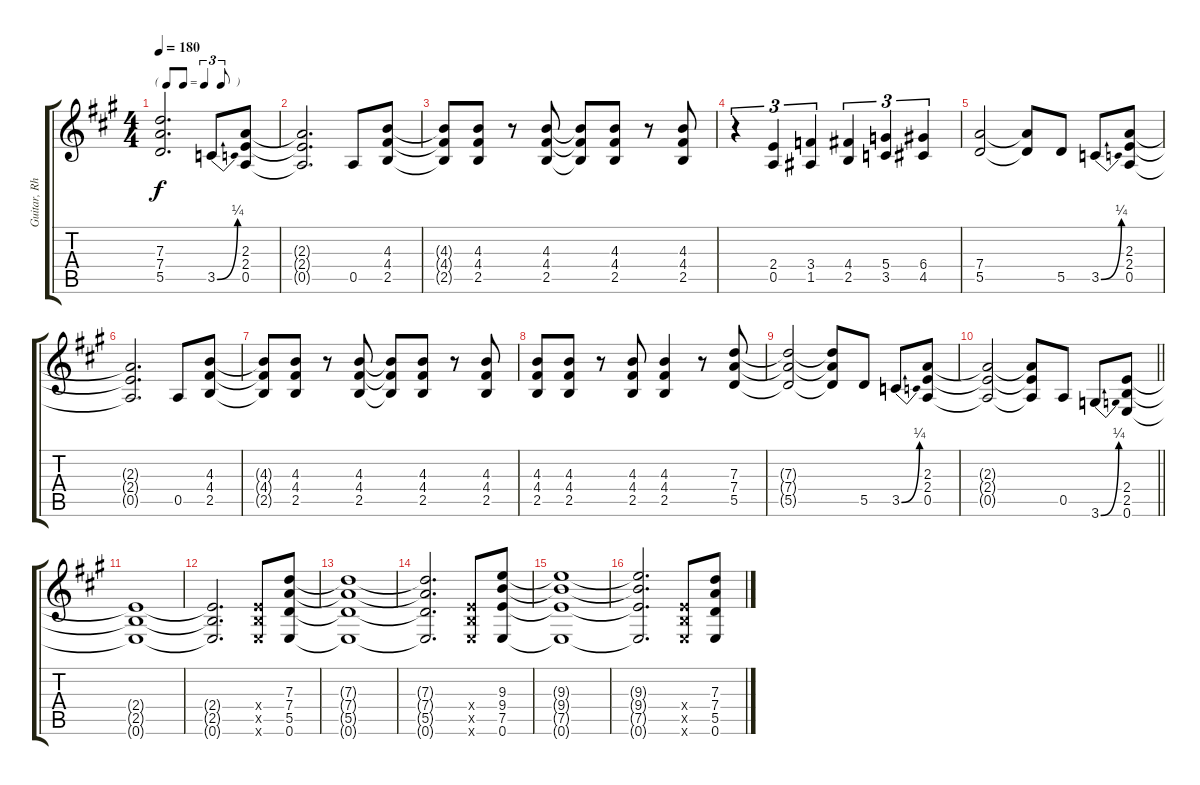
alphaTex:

\track ("Guitar, Rhythm" "Guitar, Rh") {instrument distortionguitar}
\staff {score tabs}
\tuning (E4 B3 G3 D3 A2 E2) {hide}
\ts (4 4)
\tf triplet8th
\tempo 180
\clef g2
\ks a
(7.3{t} 7.4{t} 5.5{t}).2{d dy f} 3.5{be (bend 0 0 60 1)}.8 (2.3 2.4 0.5).8 |
(2.3{t} 2.4{t} 0.5{t}).2{d} 0.5.8 (4.3 4.4 2.5).8 |
(4.3{t} 4.4{t} 2.5{t}).8 (4.3 4.4 2.5).8 r.8 (4.3 4.4 2.5).8 (4.3{t} 4.4{t} 2.5{t}).8 (4.3 4.4 2.5).8 r.8 (4.3 4.4 2.5).8 |
r.4{tu (3 2)} (2.4 0.5).4{tu (3 2)} (3.4 1.5).4{tu (3 2)} (4.4 2.5).4{tu (3 2)} (5.4 3.5).4{tu (3 2)} (6.4 4.5).4{tu (3 2)} |
(7.4 5.5).2 (7.4{t} 5.5{t}).8 5.5.8 3.5{be (bend 0 0 60 1)}.8 (2.3 2.4 0.5).8 |
(2.3{t} 2.4{t} 0.5{t}).2{d} 0.5.8 (4.3 4.4 2.5).8 |
(4.3{t} 4.4{t} 2.5{t}).8 (4.3 4.4 2.5).8 r.8 (4.3 4.4 2.5).8 (4.3{t} 4.4{t} 2.5{t}).8 (4.3 4.4 2.5).8 r.8 (4.3 4.4 2.5).8 |
(4.3 4.4 2.5).8 (4.3 4.4 2.5).8 r.8 (4.3 4.4 2.5).8 (4.3 4.4 2.5).4 r.8 (7.3 7.4 5.5).8 |
(7.3{t} 7.4{t} 5.5{t}).2 (7.3{t} 7.4{t} 5.5{t}).8 5.5.8 3.5{be (bend 0 0 60 1)}.8 (2.3 2.4 0.5).8 |
\barLineRight lightlight
(2.3{t} 2.4{t} 0.5{t}).2 (2.3{t} 2.4{t} 0.5{t}).8 0.5.8 3.6{be (bend 0 0 60 1)}.8 (2.4 2.5 0.6).8 |
(2.4{t} 2.5{t} 0.6{t}).1 |
(2.4{t} 2.5{t} 0.6{t}).2{d} (2.4{x} 2.5{x} 0.6{x}).8 (7.3 7.4 5.5 0.6).8 |
(7.3{t} 7.4{t} 5.5{t} 0.6{t}).1 |
(7.3{t} 7.4{t} 5.5{t} 0.6{t}).2{d} (2.4{x} 2.5{x} 0.6{x}).8 (9.3 9.4 7.5 0.6).8 |
(9.3{t} 9.4{t} 7.5{t} 0.6{t}).1 |
(9.3{t} 9.4{t} 7.5{t} 0.6{t}).2{d} (2.4{x} 2.5{x} 0.6{x}).8 (7.3 7.4 5.5 0.6).8
